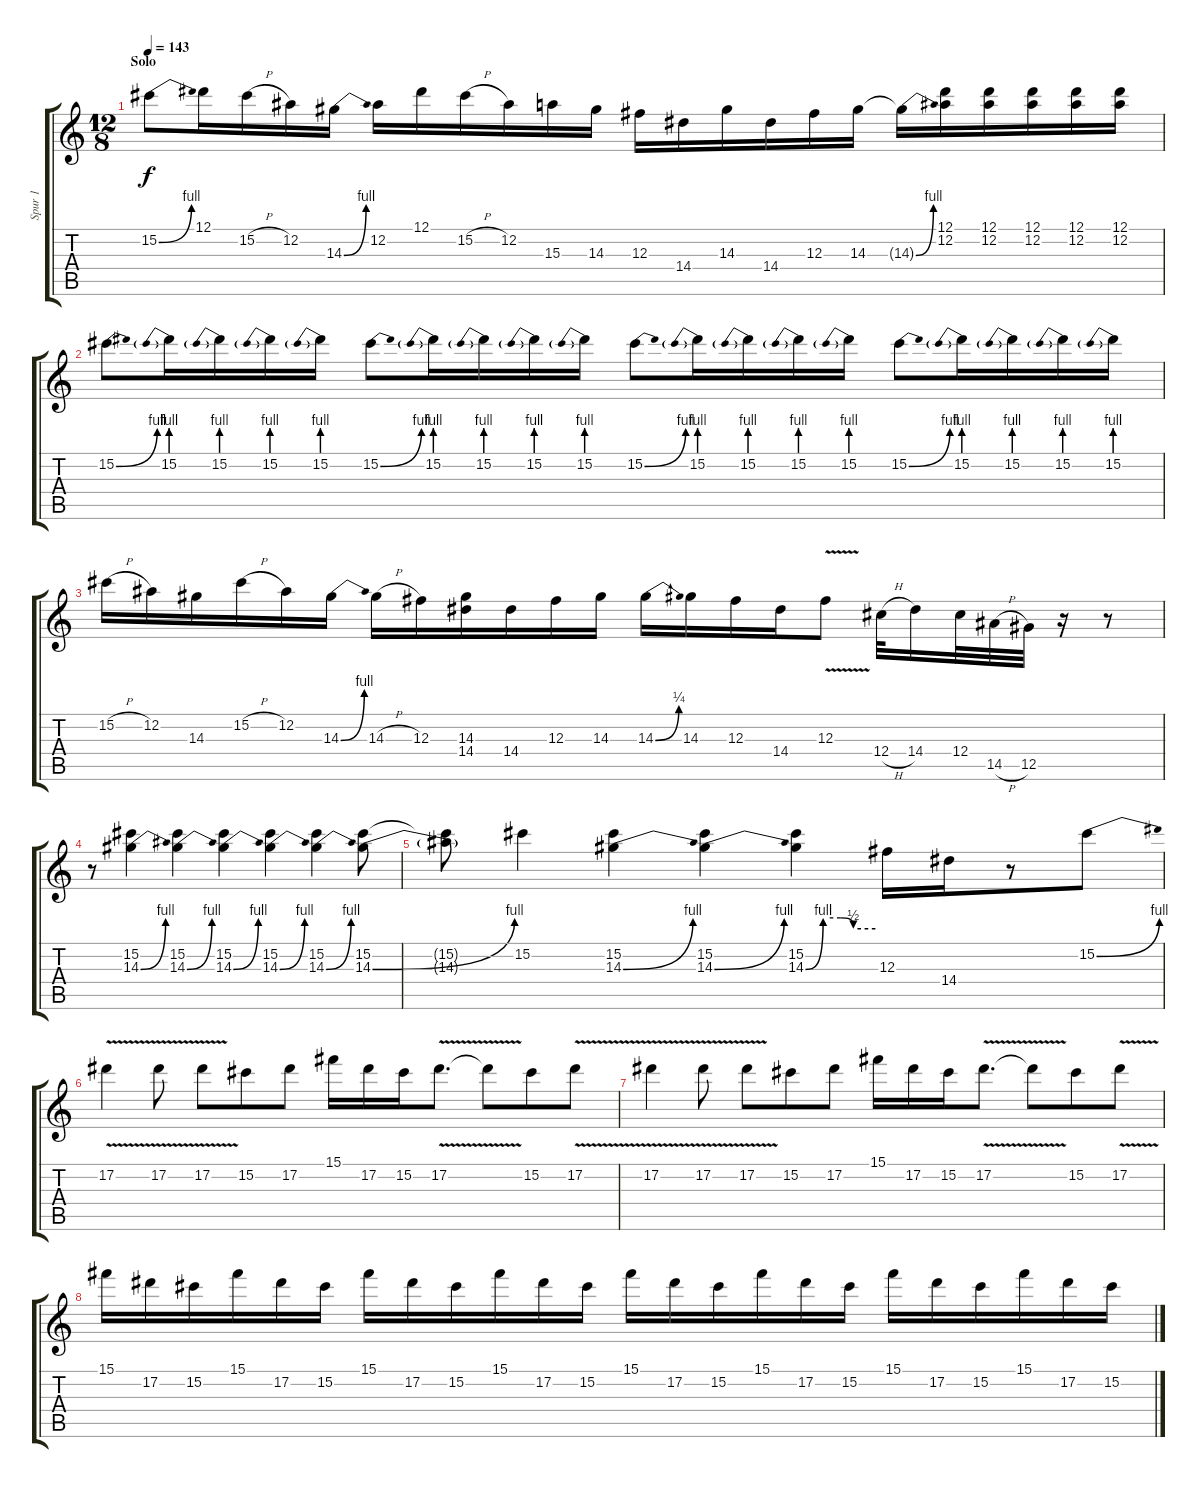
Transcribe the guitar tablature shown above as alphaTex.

\track ("Spur 1" "Spur 1") {instrument overdrivenguitar}
\staff {score tabs}
\tuning (Eb4 Bb3 Gb3 Db3 Ab2 Eb2) {hide}
\ts (12 8)
\section ("" "Solo")
\tempo 143
\clef g2
\ks c
15.2{be (bend 0 0 60 4)}.8{dy f} 12.1.16 15.2{h}.16 12.2.16 14.3{be (bend 0 0 60 4)}.16 12.2.16 12.1.16 15.2{h}.16 12.2.16 15.3.16 14.3.16 12.3.16 14.4.16 14.3.16 14.4.16 12.3.16 14.3.16 14.3{be (bend 0 0 60 4) t}.16 (12.1 12.2).16 (12.1 12.2).16 (12.1 12.2).16 (12.1 12.2).16 (12.1 12.2).16 |
15.2{be (bend 0 0 60 4)}.8 15.2{be (prebend 0 4 60 4)}.16 15.2{be (prebend 0 4 60 4)}.16 15.2{be (prebend 0 4 60 4)}.16 15.2{be (prebend 0 4 60 4)}.16 15.2{be (bend 0 0 60 4)}.8 15.2{be (prebend 0 4 60 4)}.16 15.2{be (prebend 0 4 60 4)}.16 15.2{be (prebend 0 4 60 4)}.16 15.2{be (prebend 0 4 60 4)}.16 15.2{be (bend 0 0 60 4)}.8 15.2{be (prebend 0 4 60 4)}.16 15.2{be (prebend 0 4 60 4)}.16 15.2{be (prebend 0 4 60 4)}.16 15.2{be (prebend 0 4 60 4)}.16 15.2{be (bend 0 0 60 4)}.8 15.2{be (prebend 0 4 60 4)}.16 15.2{be (prebend 0 4 60 4)}.16 15.2{be (prebend 0 4 60 4)}.16 15.2{be (prebend 0 4 60 4)}.16 |
15.2{h}.16 12.2.16 14.3.16 15.2{h}.16 12.2.16 14.3{be (bend 0 0 60 4)}.16 14.3{h}.16 12.3.16 (14.3 14.4).16 14.4.16 12.3.16 14.3.16 14.3{be (bend 0 0 60 1)}.16 14.3.16 12.3.16 14.4.16 12.3{v}.8 12.4{h}.32 14.4.16 12.4.32 14.5{h}.32 12.5.32 r.16 r.8 |
r.8 (15.2 14.3{be (bend 0 0 60 4)}).4 (15.2 14.3{be (bend 0 0 60 4)}).4 (15.2 14.3{be (bend 0 0 60 4)}).4 (15.2 14.3{be (bend 0 0 60 4)}).4 (15.2 14.3{be (bend 0 0 60 4)}).4 (15.2 14.3{be (bend 0 0 60 4)}).8 |
(15.2{t} 14.3{t}).8 15.2.4 (15.2 14.3{be (bend 0 0 60 4)}).4 (15.2 14.3{be (bend 0 0 60 4)}).4 (15.2 14.3{be (custom 0 0 15 4 30 4 41 2 60 2)}).4 12.3.16 14.4.16 r.8 15.2{be (bend 0 0 60 4)}.8 |
17.2{v}.4 17.2{v}.8 17.2{v}.8 15.2.8 17.2.8 15.1.16 17.2.16 15.2.16 17.2{v}.8{d} 17.2{v t}.8 15.2.8 17.2{v}.8 |
17.2{v}.4 17.2{v}.8 17.2{v}.8 15.2.8 17.2.8 15.1.16 17.2.16 15.2.16 17.2{v}.8{d} 17.2{v t}.8 15.2.8 17.2{v}.8 |
15.1.16 17.2.16 15.2.16 15.1.16 17.2.16 15.2.16 15.1.16 17.2.16 15.2.16 15.1.16 17.2.16 15.2.16 15.1.16 17.2.16 15.2.16 15.1.16 17.2.16 15.2.16 15.1.16 17.2.16 15.2.16 15.1.16 17.2.16 15.2.16
